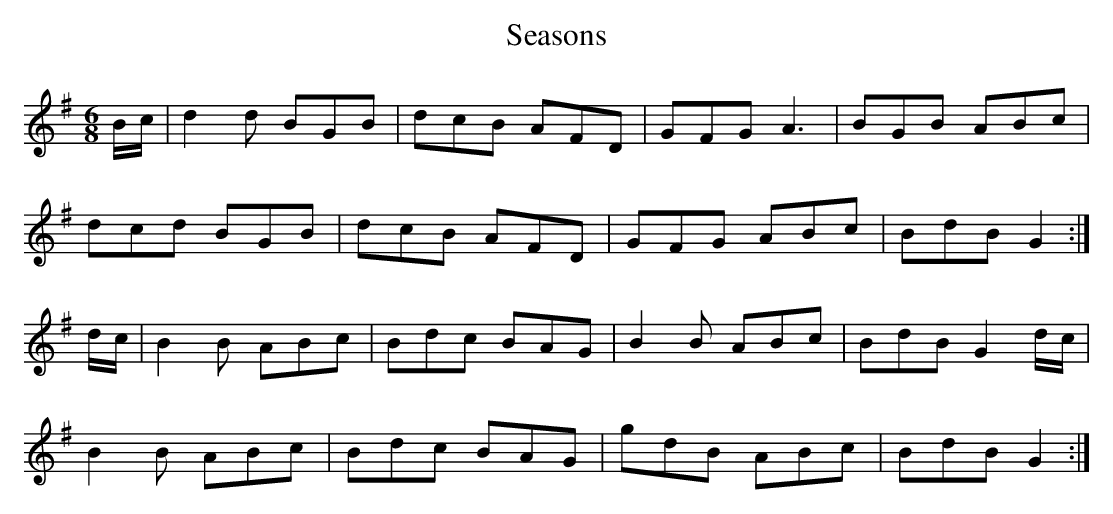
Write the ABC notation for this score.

X:1
T: Seasons
L: 1/8
M: 6/8
K: G
B/c/|d2d BGB|dcB AFD|GFG A3|BGB ABc|
dcd BGB|dcB AFD|GFG ABc|BdB G2 :|
d/c/|B2B ABc|Bdc BAG|B2B ABc|BdB G2 d/c/|
B2B ABc|Bdc BAG|gdB ABc|BdB G2 :|
